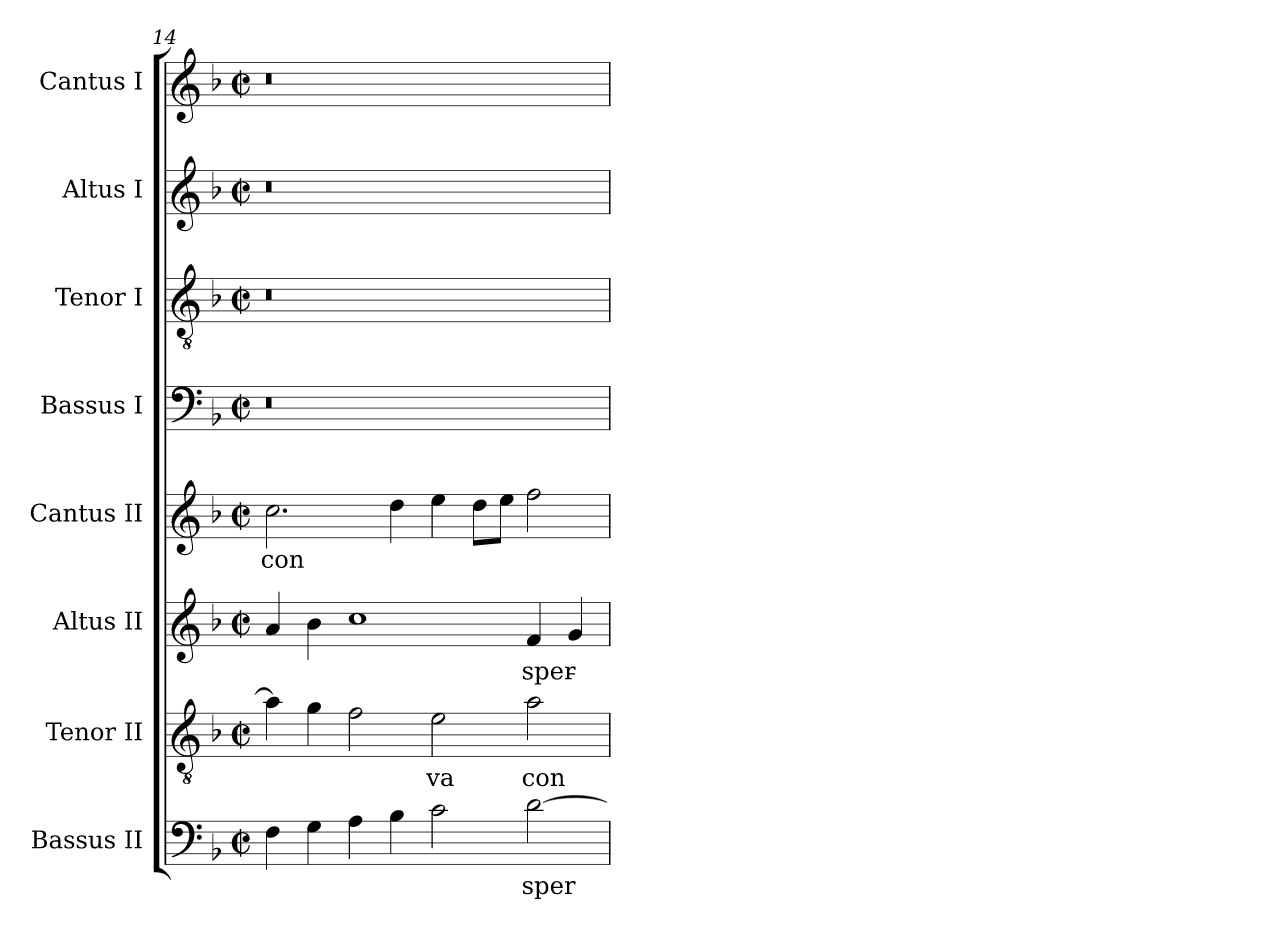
**kern	**text	**kern	**text	**kern	**text	**kern	**text	**kern	**kern	**kern	**kern
*part8	*part8	*part7	*part7	*part6	*part6	*part5	*part5	*part4	*part3	*part2	*part1
*staff8	*staff8	*staff7	*staff7	*staff6	*staff6	*staff5	*staff5	*staff4	*staff3	*staff2	*staff1
*I"Bassus II	*	*I"Tenor II	*	*I"Altus II	*	*I"Cantus II	*	*I"Bassus I	*I"Tenor I	*I"Altus I	*I"Cantus I
*clefF4	*	*clefGv2	*	*clefG2	*	*clefG2	*	*clefF4	*clefGv2	*clefG2	*clefG2
*k[b-]	*	*k[b-]	*	*k[b-]	*	*k[b-]	*	*k[b-]	*k[b-]	*k[b-]	*k[b-]
*F:	*	*F:	*	*F:	*	*F:	*	*F:	*F:	*F:	*F:
*M2/2	*	*M2/2	*	*M2/2	*	*M2/2	*	*M2/2	*M2/2	*M2/2	*M2/2
*met(c|)	*	*met(c|)	*	*met(c|)	*	*met(c|)	*	*met(c|)	*met(c|)	*met(c|)	*met(c|)
=14	=14	=14	=14	=14	=14	=14	=14	=14	=14	=14	=14
!	!	!	!	!	!	!	!LO:LY:b	!	!	!	!
4F\	.	4a\]	.	4a/	.	2.cc\	con	0r	0r	0r	0r
4G\	.	4g\	.	4b-\	.	.	.	.	.	.	.
4A\	.	2f\	.	1cc	.	.	.	.	.	.	.
4B-\	.	.	.	.	.	4dd\	.	.	.	.	.
!	!	!	!LO:LY:b:cj	!	!	!	!	!	!	!	!
2c\	.	2e\	va	.	.	4ee\	.	.	.	.	.
.	.	.	.	.	.	8dd\L	.	.	.	.	.
.	.	.	.	.	.	8ee\J	.	.	.	.	.
!	!LO:LY:b	!	!LO:LY:b:cj	!	!LO:LY:b	!	!	!	!	!	!
[>2d\	-sper-	2a\	con	4f/	-sper-	2ff\	.	.	.	.	.
.	.	.	.	4g/	.	.	.	.	.	.	.
=	=	=	=	=	=	=	=	=	=	=	=
*-	*-	*-	*-	*-	*-	*-	*-	*-	*-	*-	*-
